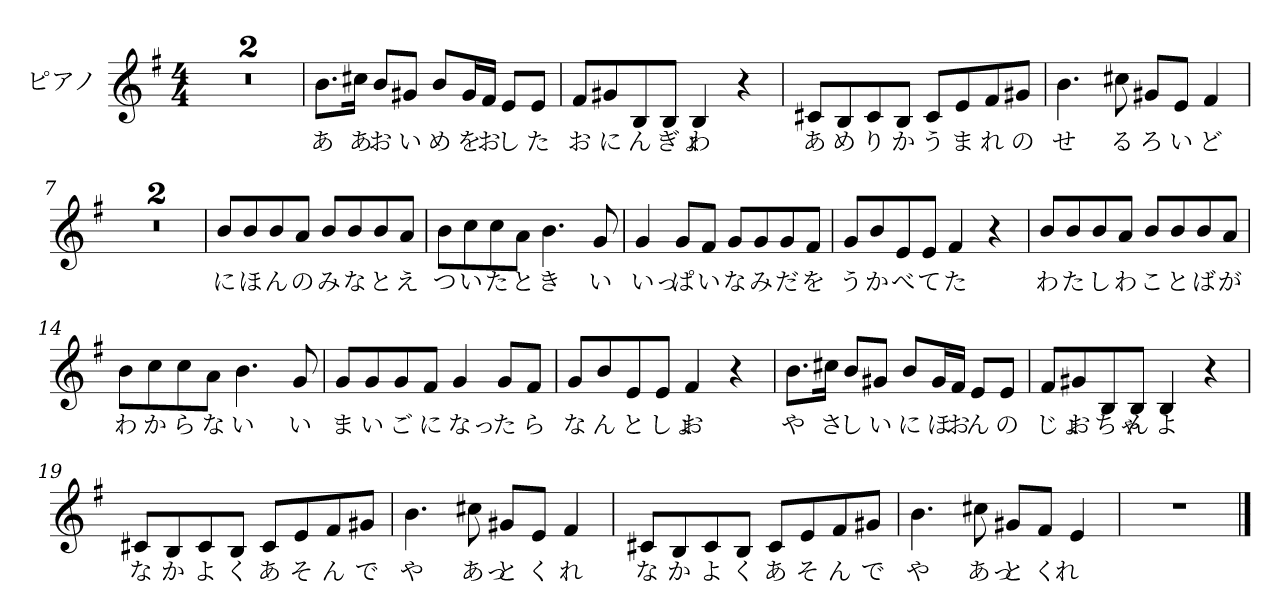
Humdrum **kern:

**kern	**text
*part1	*part1
*staff1	*staff1
*I"ピアノ	*
*clefG2	*
*k[f#]	*
*M4/4	*
*MM72	*
=1	=1
1r	.
=2	=2
1r	.
=3	=3
!	!LO:LY:b
8.b\L	あ
!	!LO:LY:b
16cc#X\Jk	あ
!	!LO:LY:b
8b/L	お
!	!LO:LY:b
8g#X/J	い
!	!LO:LY:b
8b/L	め
!	!LO:LY:b
16g#/L	を
!	!LO:LY:b
16f#/JJ	お
!	!LO:LY:b
8e/L	し
!	!LO:LY:b
8e/J	た
=4	=4
!	!LO:LY:b
8f#/L	お
!	!LO:LY:b
8g#X/	に
!	!LO:LY:b
8B/	ん
!	!LO:LY:b
8B/J	ぎょ
!	!LO:LY:b
4B/	わ
4r	.
=5	=5
!	!LO:LY:b
8c#X/L	あ
!	!LO:LY:b
8B/	め
!	!LO:LY:b
8c#/	り
!	!LO:LY:b
8B/J	か
!	!LO:LY:b
8c#/L	う
!	!LO:LY:b
8e/	ま
!	!LO:LY:b
8f#/	れ
!	!LO:LY:b
8g#X/J	の
=6	=6
!	!LO:LY:b
4.b\	せ
!	!LO:LY:b
8cc#X\	る
!	!LO:LY:b
8g#X/L	ろ
!	!LO:LY:b
8e/J	い
!	!LO:LY:b
4f#/	ど
!!LO:LB:g=z
=7	=7
1r	.
=8	=8
1r	.
=9	=9
!	!LO:LY:b
8b/L	に
!	!LO:LY:b
8b/	ほ
!	!LO:LY:b
8b/	ん
!	!LO:LY:b
8a/J	の
!	!LO:LY:b
8b/L	み
!	!LO:LY:b
8b/	な
!	!LO:LY:b
8b/	と
!	!LO:LY:b
8a/J	え
=10	=10
!	!LO:LY:b
8b\L	つ
!	!LO:LY:b
8cc\	い
!	!LO:LY:b
8cc\	た
!	!LO:LY:b
8a\J	と
!	!LO:LY:b
4.b\	き
!	!LO:LY:b
8g/	い
=11	=11
!	!LO:LY:b
4g/	いっ
!	!LO:LY:b
8g/L	ぱ
!	!LO:LY:b
8f#/J	い
!	!LO:LY:b
8g/L	な
!	!LO:LY:b
8g/	み
!	!LO:LY:b
8g/	だ
!	!LO:LY:b
8f#/J	を
=12	=12
!	!LO:LY:b
8g/L	う
!	!LO:LY:b
8b/	か
!	!LO:LY:b
8e/	べ
!	!LO:LY:b
8e/J	て
!	!LO:LY:b
4f#/	た
4r	.
=13	=13
!	!LO:LY:b
8b/L	わ
!	!LO:LY:b
8b/	た
!	!LO:LY:b
8b/	し
!	!LO:LY:b
8a/J	わ
!	!LO:LY:b
8b/L	こ
!	!LO:LY:b
8b/	と
!	!LO:LY:b
8b/	ば
!	!LO:LY:b
8a/J	が
!!LO:LB:g=z
=14	=14
!	!LO:LY:b
8b\L	わ
!	!LO:LY:b
8cc\	か
!	!LO:LY:b
8cc\	ら
!	!LO:LY:b
8a\J	な
!	!LO:LY:b
4.b\	い
!	!LO:LY:b
8g/	い
=15	=15
!	!LO:LY:b
8g/L	ま
!	!LO:LY:b
8g/	い
!	!LO:LY:b
8g/	ご
!	!LO:LY:b
8f#/J	に
!	!LO:LY:b
4g/	なっ
!	!LO:LY:b
8g/L	た
!	!LO:LY:b
8f#/J	ら
=16	=16
!	!LO:LY:b
8g/L	な
!	!LO:LY:b
8b/	ん
!	!LO:LY:b
8e/	と
!	!LO:LY:b
8e/J	しょ
!	!LO:LY:b
4f#/	お
4r	.
=17	=17
!	!LO:LY:b
8.b\L	や
!	!LO:LY:b
16cc#X\Jk	さ
!	!LO:LY:b
8b/L	し
!	!LO:LY:b
8g#X/J	い
!	!LO:LY:b
8b/L	に
!	!LO:LY:b
16g#/L	ほ
!	!LO:LY:b
16f#/JJ	お
!	!LO:LY:b
8e/L	ん
!	!LO:LY:b
8e/J	の
=18	=18
!	!LO:LY:b
8f#/L	じょ
!	!LO:LY:b
8g#X/	お
!	!LO:LY:b
8B/	ちゃ
!	!LO:LY:b
8B/J	ん
!	!LO:LY:b
4B/	よ
4r	.
!!LO:LB:g=z
=19	=19
!	!LO:LY:b
8c#X/L	な
!	!LO:LY:b
8B/	か
!	!LO:LY:b
8c#/	よ
!	!LO:LY:b
8B/J	く
!	!LO:LY:b
8c#/L	あ
!	!LO:LY:b
8e/	そ
!	!LO:LY:b
8f#/	ん
!	!LO:LY:b
8g#X/J	で
=20	=20
!	!LO:LY:b
4.b\	や
!	!LO:LY:b
8cc#X\	あっ
!	!LO:LY:b
8g#X/L	と
!	!LO:LY:b
8e/J	く
!	!LO:LY:b
4f#/	れ
=21	=21
!	!LO:LY:b
8c#X/L	な
!	!LO:LY:b
8B/	か
!	!LO:LY:b
8c#/	よ
!	!LO:LY:b
8B/J	く
!	!LO:LY:b
8c#/L	あ
!	!LO:LY:b
8e/	そ
!	!LO:LY:b
8f#/	ん
!	!LO:LY:b
8g#X/J	で
=22	=22
!	!LO:LY:b
4.b\	や
!	!LO:LY:b
8cc#X\	あっ
!	!LO:LY:b
8g#X/L	と
!	!LO:LY:b
8f#/J	く
!	!LO:LY:b
4e/	れ
=23	=23
1r	.
==	==
*-	*-
